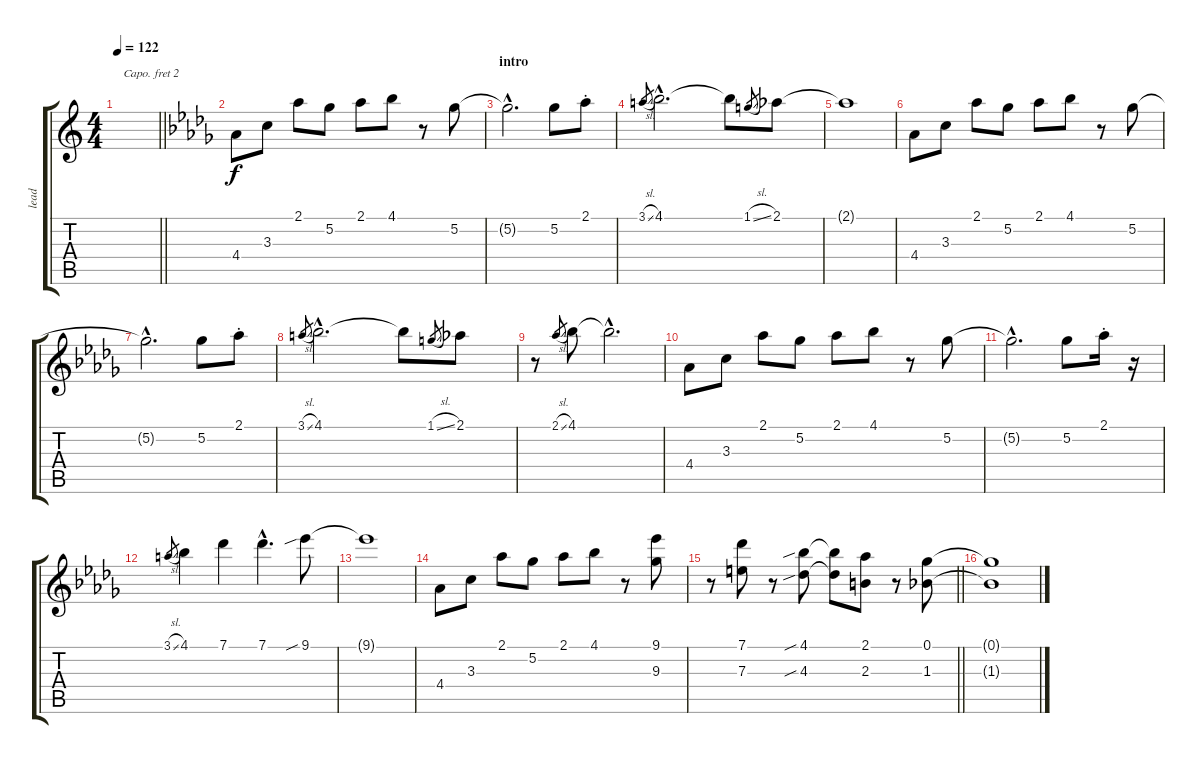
\track ("lead" "lead") {instrument electricguitarclean}
\staff {score tabs}
\capo 2
\tuning (E4 B3 G3 D3 A2 E2) {hide}
\ts (4 4)
\tempo 122
\clef g2
\barLineRight lightlight
\ks c
|
\ks db
4.4.8 3.3.8 2.1.8 5.2.8 2.1.8 4.1.8 r.8 5.2.8 |
\section ("" "intro")
5.2{hac t}.2{d} 5.2.8 2.1{st}.8 |
3.1{sl}.8{gr} 4.1{hac}.2{d} 4.1{t}.8 1.1{sl}.8{gr} 2.1.8 |
2.1{t}.1 |
4.4.8 3.3.8 2.1.8 5.2.8 2.1.8 4.1.8 r.8 5.2.8 |
5.2{hac t}.2{d} 5.2.8 2.1{st}.8 |
3.1{sl}.8{gr} 4.1{hac}.2{d} 4.1{t}.8 1.1{sl}.8{gr} 2.1.8 |
r.8 2.1{sl}.8{gr} 4.1.8 4.1{hac t}.2{d} |
4.4.8 3.3.8 2.1.8 5.2.8 2.1.8 4.1.8 r.8 5.2.8 |
5.2{hac t}.2{d} 5.2.8 2.1{st}.16 r.16 |
3.1{sl}.8{gr} 4.1.4 7.1.4 7.1{hac}.4{d} 9.1{sib}.8 |
9.1{t}.1 |
4.4.8 3.3.8 2.1.8 5.2.8 2.1.8 4.1.8 r.8 (9.1 9.3).8 |
\barLineRight lightlight
r.8 (7.1 7.3).8 r.8 (4.1{sib} 4.3{sib}).8 (4.1{t} 4.3{t}).8 (2.1 2.3).8 r.8 (0.1 1.3).8 |
(0.1{t} 1.3{t}).1
